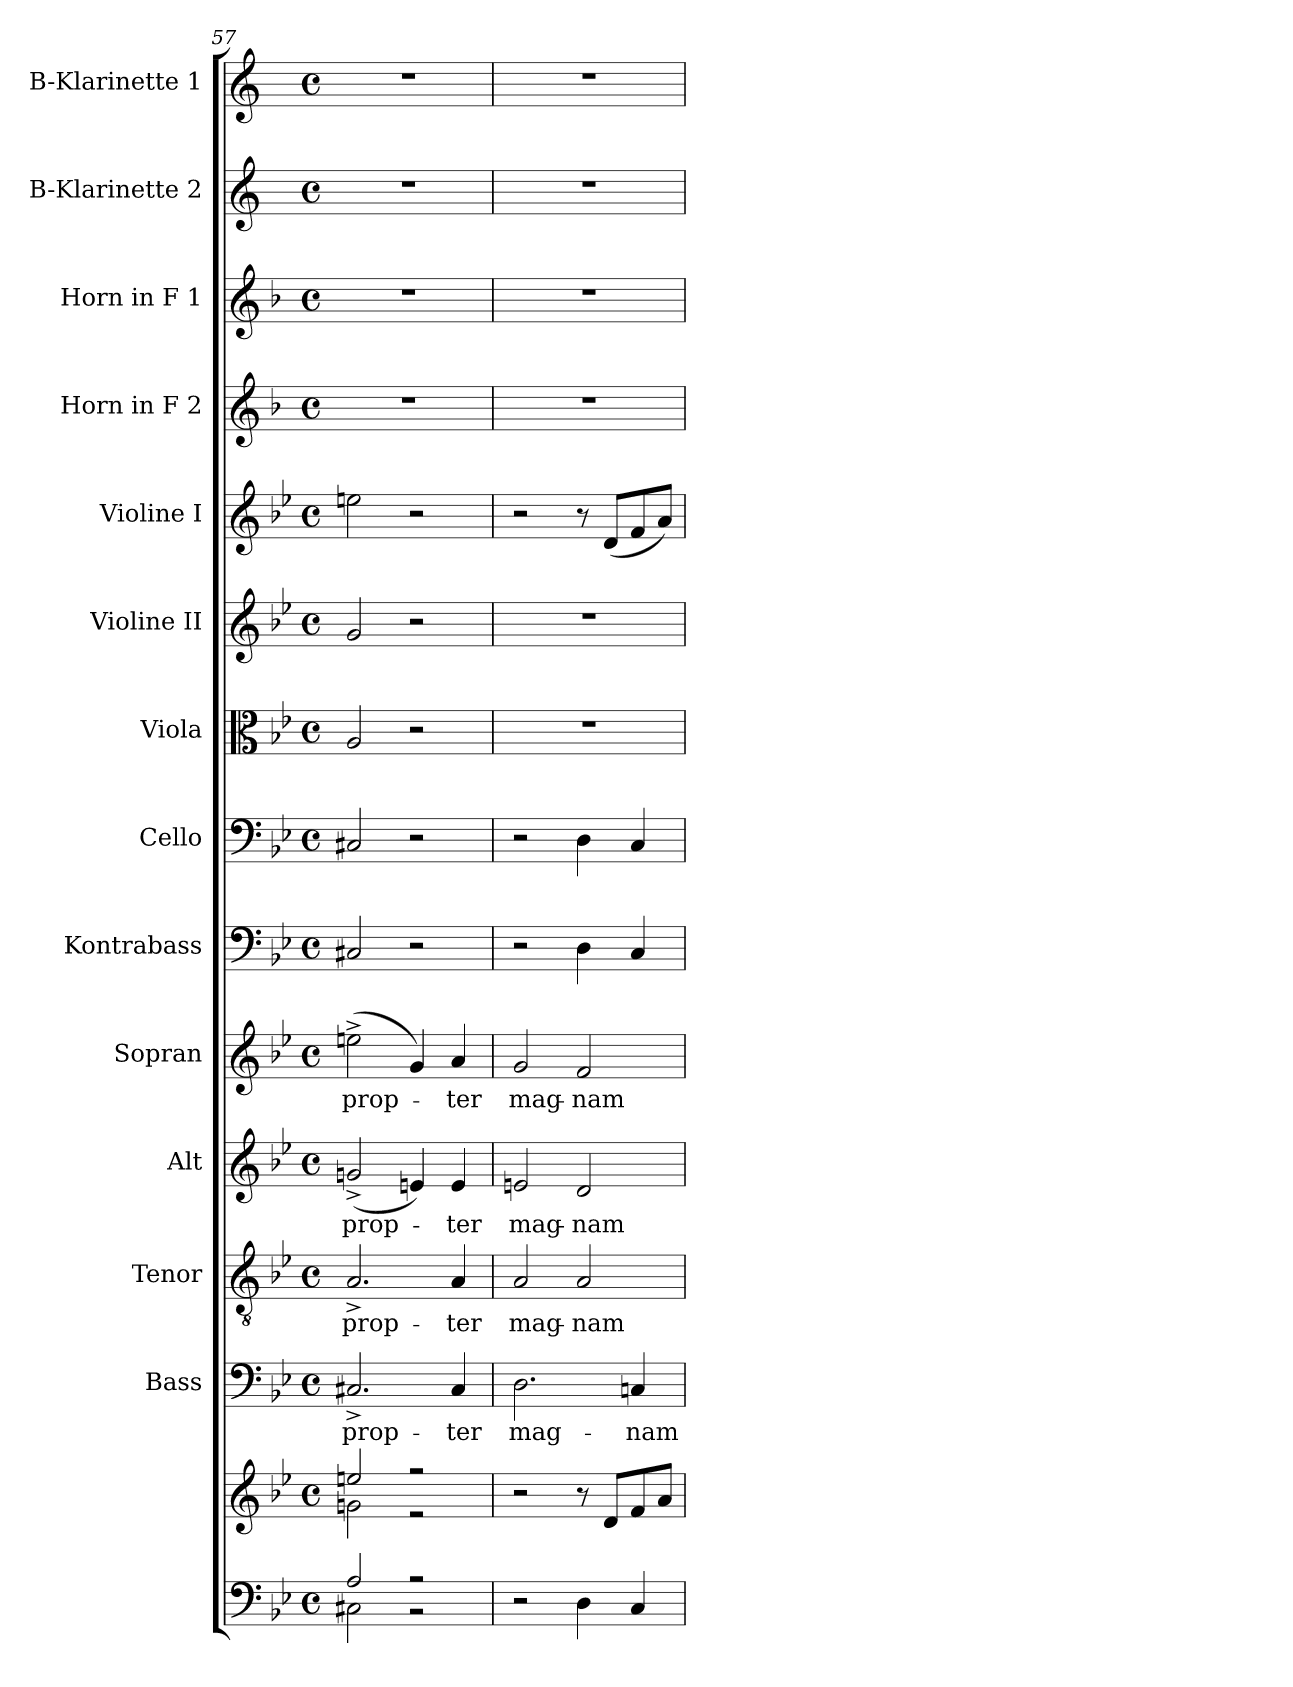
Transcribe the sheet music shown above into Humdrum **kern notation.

**kern	**kern	**kern	**text	**kern	**text	**kern	**text	**kern	**text	**kern	**kern	**kern	**kern	**kern	**kern	**kern	**kern	**kern
*part14	*part14	*part13	*part13	*part12	*part12	*part11	*part11	*part10	*part10	*part9	*part8	*part7	*part6	*part5	*part4	*part3	*part2	*part1
*staff15	*staff14	*staff13	*staff13	*staff12	*staff12	*staff11	*staff11	*staff10	*staff10	*staff9	*staff8	*staff7	*staff6	*staff5	*staff4	*staff3	*staff2	*staff1
*	*	*I"Bass	*	*I"Tenor	*	*I"Alt	*	*I"Sopran	*	*I"Kontrabass	*I"Cello	*I"Viola	*I"Violine II	*I"Violine I	*I"Horn in F 2	*I"Horn in F 1	*I"B-Klarinette 2	*I"B-Klarinette 1
*	*	*I'B.	*	*I'T.	*	*I'A.	*	*I'S.	*	*I'Kb.	*	*I'Vla.	*I'Vl. II	*I'Vl. I	*	*	*I'B Kl. 2	*I'B Kl. 1
*clefF4	*clefG2	*clefF4	*	*clefGv2	*	*clefG2	*	*clefG2	*	*clefF4	*clefF4	*clefC3	*clefG2	*clefG2	*clefG2	*clefG2	*clefG2	*clefG2
*	*	*	*	*	*	*	*	*	*	*ITrd7c12	*	*	*	*	*ITrd4c7	*ITrd4c7	*ITrd1c2	*ITrd1c2
*k[b-e-]	*k[b-e-]	*k[b-e-]	*	*k[b-e-]	*	*k[b-e-]	*	*k[b-e-]	*	*k[b-e-]	*k[b-e-]	*k[b-e-]	*k[b-e-]	*k[b-e-]	*k[b-e-]	*k[b-e-]	*k[b-e-]	*k[b-e-]
*B-:	*B-:	*B-:	*	*B-:	*	*B-:	*	*B-:	*	*B-:	*B-:	*B-:	*B-:	*B-:	*B-:	*B-:	*B-:	*B-:
*M4/4	*M4/4	*M4/4	*	*M4/4	*	*M4/4	*	*M4/4	*	*M4/4	*M4/4	*M4/4	*M4/4	*M4/4	*M4/4	*M4/4	*M4/4	*M4/4
*met(c)	*met(c)	*met(c)	*	*met(c)	*	*met(c)	*	*met(c)	*	*met(c)	*met(c)	*met(c)	*met(c)	*met(c)	*met(c)	*met(c)	*met(c)	*met(c)
=57	=57	=57	=57	=57	=57	=57	=57	=57	=57	=57	=57	=57	=57	=57	=57	=57	=57	=57
*^	*^	*	*	*	*	*	*	*	*	*	*	*	*	*	*	*	*	*
!	!	!	!	!	!LO:LY:b	!	!LO:LY:b	!	!LO:LY:b	!	!LO:LY:b	!	!	!	!	!	!	!	!	!
2A/	2C#X\	2een/	2gn\	2.C#X^>/	prop-	2.A^>/	prop-	(<2gn^>/	prop-	(>2een^>\	prop-	2CC#X/	2C#X/	2A/	2g/	2een\	1r	1r	1r	1r
2r	2r	2r	2r	.	.	.	.	4en/)	.	4g/)	.	2r	2r	2r	2r	2r	.	.	.	.
!	!	!	!	!	!LO:LY:b	!	!LO:LY:b	!	!LO:LY:b	!	!LO:LY:b	!	!	!	!	!	!	!	!	!
.	.	.	.	4C#/	-ter	4A/	-ter	4e/	-ter	4a/	-ter	.	.	.	.	.	.	.	.	.
*v	*v	*	*	*	*	*	*	*	*	*	*	*	*	*	*	*	*	*	*	*
*	*v	*v	*	*	*	*	*	*	*	*	*	*	*	*	*	*	*	*	*
=58	=58	=58	=58	=58	=58	=58	=58	=58	=58	=58	=58	=58	=58	=58	=58	=58	=58	=58
!	!	!	!LO:LY:b	!	!LO:LY:b	!	!LO:LY:b	!	!LO:LY:b	!	!	!	!	!	!	!	!	!
2r	2r	2.D\	mag-	2A/	mag-	2en/	mag-	2g/	mag-	2r	2r	1r	1r	2r	1r	1r	1r	1r
!	!	!	!	!	!LO:LY:b	!	!LO:LY:b	!	!LO:LY:b	!	!	!	!	!	!	!	!	!
4D\	8r	.	.	2A/	-nam	2d/	-nam	2f/	-nam	4DD\	4D\	.	.	8r	.	.	.	.
.	8d/L	.	.	.	.	.	.	.	.	.	.	.	.	(<8d/L	.	.	.	.
!	!	!	!LO:LY:b	!	!	!	!	!	!	!	!	!	!	!	!	!	!	!
4C/	8f/	4Cn/	-nam	.	.	.	.	.	.	4CC/	4C/	.	.	8f/	.	.	.	.
.	8a/J	.	.	.	.	.	.	.	.	.	.	.	.	8a/J)	.	.	.	.
=	=	=	=	=	=	=	=	=	=	=	=	=	=	=	=	=	=	=
*-	*-	*-	*-	*-	*-	*-	*-	*-	*-	*-	*-	*-	*-	*-	*-	*-	*-	*-
